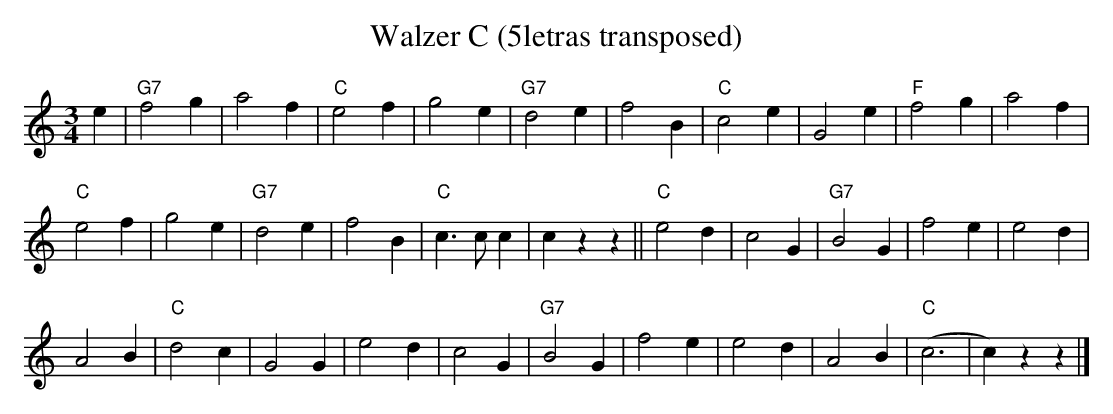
X:1
T: Walzer C (5letras transposed)
M:3/4
L:1/4
K:C transpose=3 %%MIDI gchordon
e | "G7"f2g | a2f | "C"e2f | g2e | "G7"d2e | f2B | "C"c2e | G2e | "F"f2g | a2f |
"C"e2f | g2e | "G7"d2e | f2B | "C"c>cc | czz || "C"e2d | c2G | "G7"B2G | f2e | e2d |
A2B | "C"d2c | G2G | e2d | c2G | "G7"B2G |  f2e | e2d | A2B | "C"(c3 | c)zz |]
